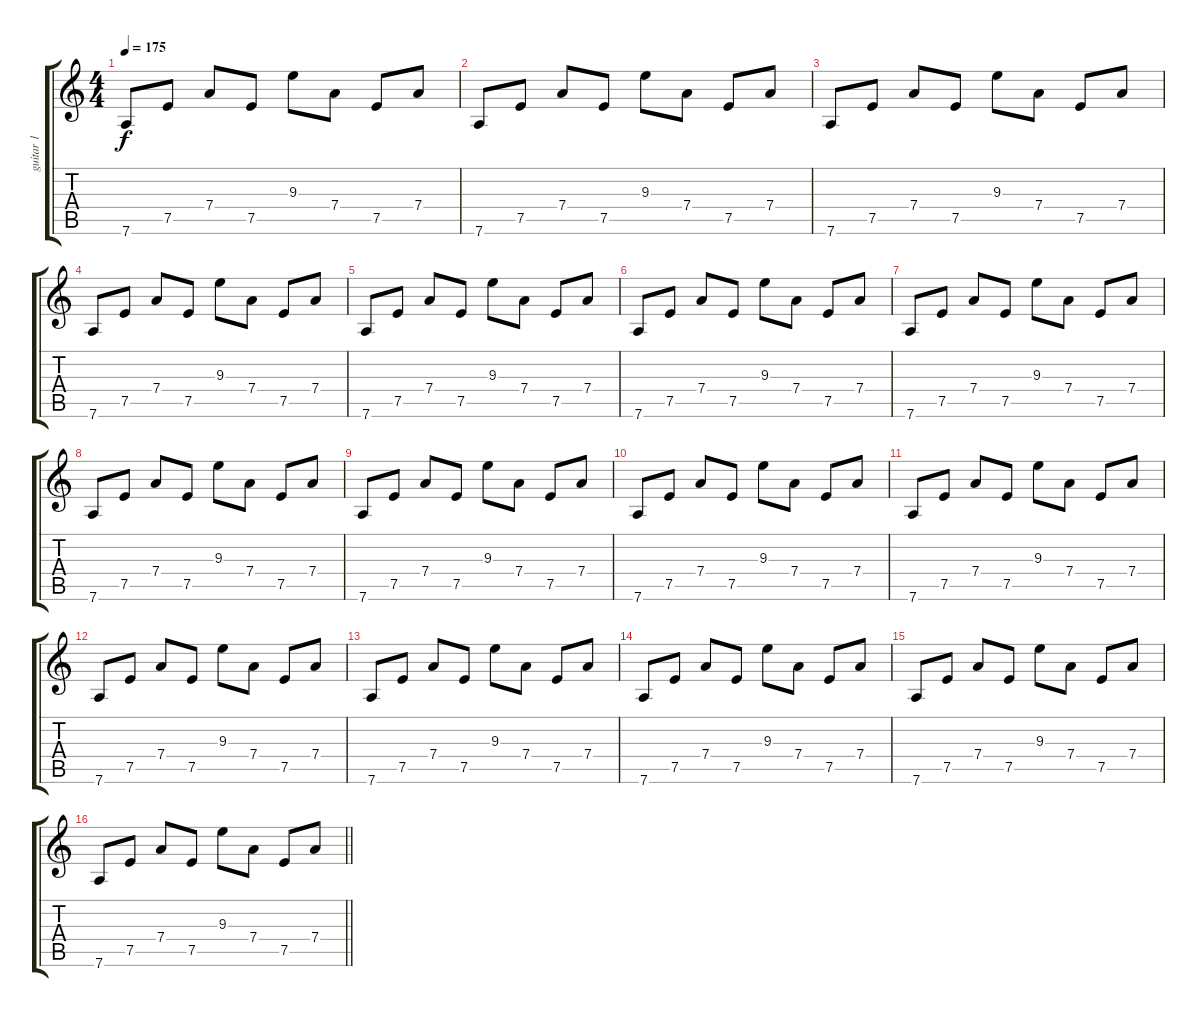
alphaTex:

\track ("guitar 1" "guitar 1") {instrument electricguitarclean}
\staff {score tabs}
\tuning (E4 B3 G3 D3 A2 D2) {hide}
\ts (4 4)
\tempo 175
\clef g2
\ks c
7.6.8{dy f} 7.5.8 7.4.8 7.5.8 9.3.8 7.4.8 7.5.8 7.4.8 |
7.6.8 7.5.8 7.4.8 7.5.8 9.3.8 7.4.8 7.5.8 7.4.8 |
7.6.8 7.5.8 7.4.8 7.5.8 9.3.8 7.4.8 7.5.8 7.4.8 |
7.6.8 7.5.8 7.4.8 7.5.8 9.3.8 7.4.8 7.5.8 7.4.8 |
7.6.8 7.5.8 7.4.8 7.5.8 9.3.8 7.4.8 7.5.8 7.4.8 |
7.6.8 7.5.8 7.4.8 7.5.8 9.3.8 7.4.8 7.5.8 7.4.8 |
7.6.8 7.5.8 7.4.8 7.5.8 9.3.8 7.4.8 7.5.8 7.4.8 |
7.6.8 7.5.8 7.4.8 7.5.8 9.3.8 7.4.8 7.5.8 7.4.8 |
7.6.8 7.5.8 7.4.8 7.5.8 9.3.8 7.4.8 7.5.8 7.4.8 |
7.6.8 7.5.8 7.4.8 7.5.8 9.3.8 7.4.8 7.5.8 7.4.8 |
7.6.8 7.5.8 7.4.8 7.5.8 9.3.8 7.4.8 7.5.8 7.4.8 |
7.6.8 7.5.8 7.4.8 7.5.8 9.3.8 7.4.8 7.5.8 7.4.8 |
7.6.8 7.5.8 7.4.8 7.5.8 9.3.8 7.4.8 7.5.8 7.4.8 |
7.6.8 7.5.8 7.4.8 7.5.8 9.3.8 7.4.8 7.5.8 7.4.8 |
7.6.8 7.5.8 7.4.8 7.5.8 9.3.8 7.4.8 7.5.8 7.4.8 |
\barLineRight lightlight
7.6.8 7.5.8 7.4.8 7.5.8 9.3.8 7.4.8 7.5.8 7.4.8
